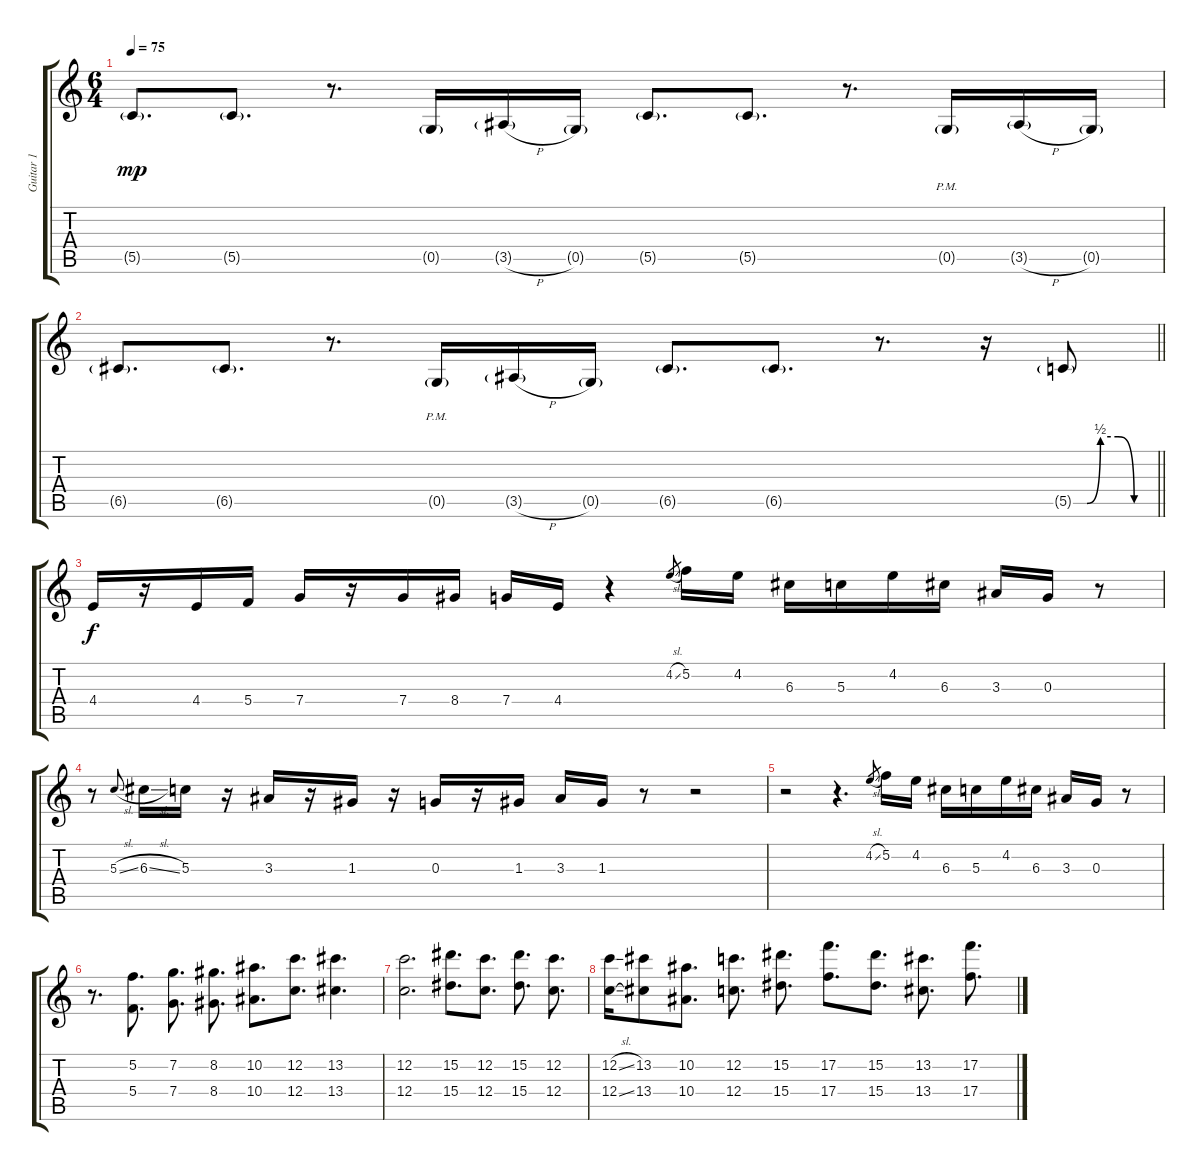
\track ("Guitar 1" "Guitar 1") {instrument distortionguitar}
\staff {score tabs}
\tuning (E4 C4 G3 C3 G2 C2) {hide}
\ts (6 4)
\tempo 75
\clef g2
\ks c
5.5{g}.8{d dy mp} 5.5{g}.8{d} r.8{d} 0.5{g}.16 3.5{h g}.16 0.5{g}.16 5.5{g}.8{d} 5.5{g}.8{d} r.8{d} 0.5{g pm}.16 3.5{h g}.16 0.5{g}.16 |
\barLineRight lightlight
6.5{g}.8{d} 6.5{g}.8{d} r.8{d} 0.5{g pm}.16 3.5{h g}.16 0.5{g}.16 6.5{g}.8{d} 6.5{g}.8{d} r.8{d} r.16 5.5{be (custom 0 0 10 0 20 2 33 2 45 0 60 0) g}.8 |
4.4.16{dy f volume 9} r.16 4.4.16 5.4.16 7.4.16 r.16 7.4.16 8.4.16 7.4.16 4.4.16 r.4 4.2{sl}.8{gr} 5.2.16 4.2.16 6.3.16 5.3.16 4.2.16 6.3.16 3.3.16 0.3.16 r.8 |
r.8 5.3{sl}.8{gr onbeat} 6.3{sl}.16 5.3.16 r.16 3.3.16 r.16 1.3.16 r.16 0.3.16 r.16 1.3.16 3.3.16 1.3.16 r.8 r.2 |
r.2 r.4{d} 4.2{sl}.8{gr} 5.2.16 4.2.16 6.3.16 5.3.16 4.2.16 6.3.16 3.3.16 0.3.16 r.8 |
r.8{d} (5.2 5.4).8{d} (7.2 7.4).8{d} (8.2 8.4).8{d} (10.2 10.4).8{d} (12.2 12.4).8{d} (13.2 13.4).4{d} |
(12.2 12.4).2{d} (15.2 15.4).8{d} (12.2 12.4).8{d} (15.2 15.4).8{d} (12.2 12.4).8{d} |
(12.2{sl} 12.4{sl}).16 (13.2 13.4).8 (10.2 10.4).8{d} (12.2 12.4).8{d} (15.2 15.4).8{d} (17.2 17.4).8{d} (15.2 15.4).8{d} (13.2 13.4).8{d} (17.2 17.4).8{d}
